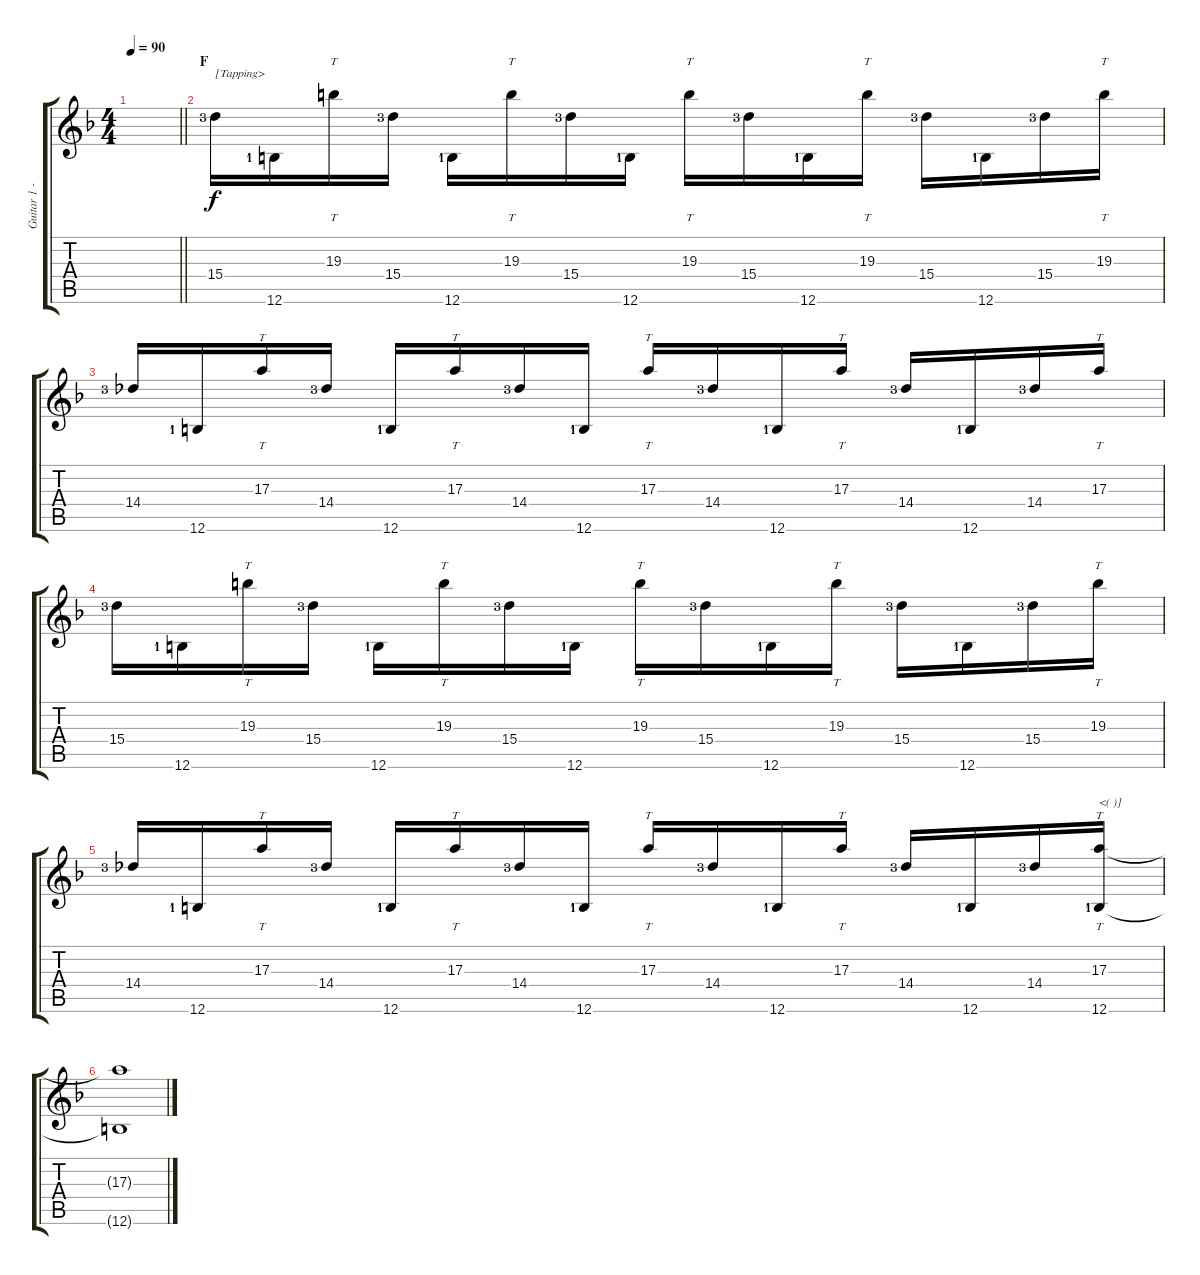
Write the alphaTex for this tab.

\track ("Guitar 1 - Uruha" "Guitar 1 -") {instrument electricguitarjazz}
\staff {score tabs}
\tuning (Db4 Ab3 E3 B2 Gb2 B1) {hide}
\ts (4 4)
\tempo 90
\clef g2
\barLineRight lightlight
\ks f
|
\section ("" "F")
15.4{lf 4}.16{txt "[Tapping>"} 12.6{lf 2}.16 19.3.16{tt} 15.4{lf 4}.16 12.6{lf 2}.16 19.3.16{tt} 15.4{lf 4}.16 12.6{lf 2}.16 19.3.16{tt} 15.4{lf 4}.16 12.6{lf 2}.16 19.3.16{tt} 15.4{lf 4}.16 12.6{lf 2}.16 15.4{lf 4}.16 19.3.16{tt} |
14.4{lf 4}.16 12.6{lf 2}.16 17.3.16{tt} 14.4{lf 4}.16 12.6{lf 2}.16 17.3.16{tt} 14.4{lf 4}.16 12.6{lf 2}.16 17.3.16{tt} 14.4{lf 4}.16 12.6{lf 2}.16 17.3.16{tt} 14.4{lf 4}.16 12.6{lf 2}.16 14.4{lf 4}.16 17.3.16{tt} |
15.4{lf 4}.16 12.6{lf 2}.16 19.3.16{tt} 15.4{lf 4}.16 12.6{lf 2}.16 19.3.16{tt} 15.4{lf 4}.16 12.6{lf 2}.16 19.3.16{tt} 15.4{lf 4}.16 12.6{lf 2}.16 19.3.16{tt} 15.4{lf 4}.16 12.6{lf 2}.16 15.4{lf 4}.16 19.3.16{tt} |
14.4{lf 4}.16 12.6{lf 2}.16 17.3.16{tt} 14.4{lf 4}.16 12.6{lf 2}.16 17.3.16{tt} 14.4{lf 4}.16 12.6{lf 2}.16 17.3.16{tt} 14.4{lf 4}.16 12.6{lf 2}.16 17.3.16{tt} 14.4{lf 4}.16 12.6{lf 2}.16 14.4{lf 4}.16 (17.3 12.6{lf 2}).16{tt txt "<( )]"} |
(17.3{t} 12.6{t}).1
